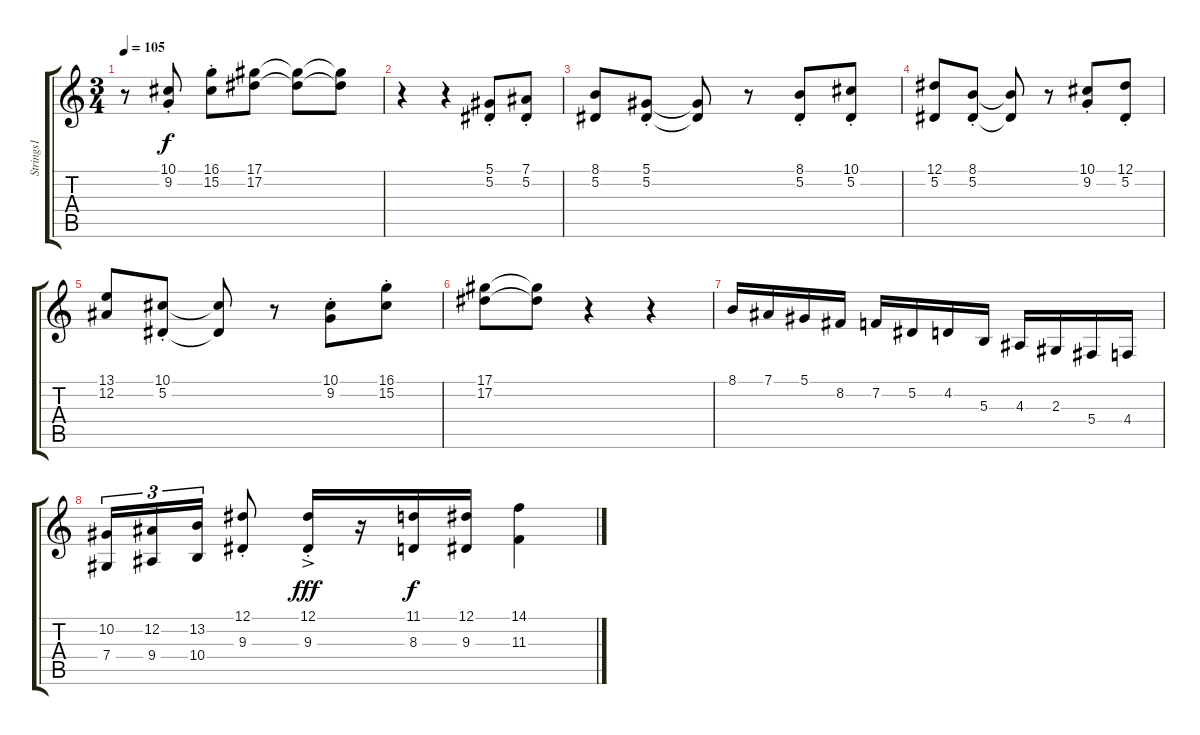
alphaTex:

\track ("Strings1" "Strings1") {instrument stringensemble2}
\staff {score tabs}
\tuning (Eb4 Bb3 Gb3 Db3 Ab2 Eb2) {hide}
\ts (3 4)
\tempo 105
\clef g2
\ks c
r.8{dy f} (10.1{st} 9.2{st}).8 (16.1{st} 15.2{st}).8 (17.1 17.2).8 (17.1{t} 17.2{t}).8 (17.1{t} 17.2{t}).8 |
r.4 r.4 (5.1{st} 5.2{st}).8 (7.1{st} 5.2{st}).8 |
(8.1 5.2).8 (5.1{st} 5.2{st}).8 (5.1{t} 5.2{t}).8 r.8 (8.1{st} 5.2{st}).8 (10.1{st} 5.2{st}).8 |
(12.1 5.2).8 (8.1{st} 5.2{st}).8 (8.1{t} 5.2{t}).8 r.8 (10.1{st} 9.2{st}).8 (12.1{st} 5.2{st}).8 |
(13.1 12.2).8 (10.1{st} 5.2{st}).8 (10.1{t} 5.2{t}).8 r.8 (10.1{st} 9.2{st}).8 (16.1{st} 15.2{st}).8 |
(17.1 17.2).8 (17.1{t} 17.2{t}).8 r.4 r.4 |
8.1.16 7.1.16 5.1.16 8.2.16 7.2.16 5.2.16 4.2.16 5.3.16 4.3.16 2.3.16 5.4.16 4.4.16 |
(10.2 7.4).16{tu (3 2)} (12.2 9.4).16{tu (3 2)} (13.2 10.4).16{tu (3 2)} (12.1{st} 9.3{st}).8 (12.1{ac st} 9.3{ac st}).16{dy fff} r.16 (11.1 8.3).16{dy f} (12.1 9.3).16 (14.1 11.3).4
